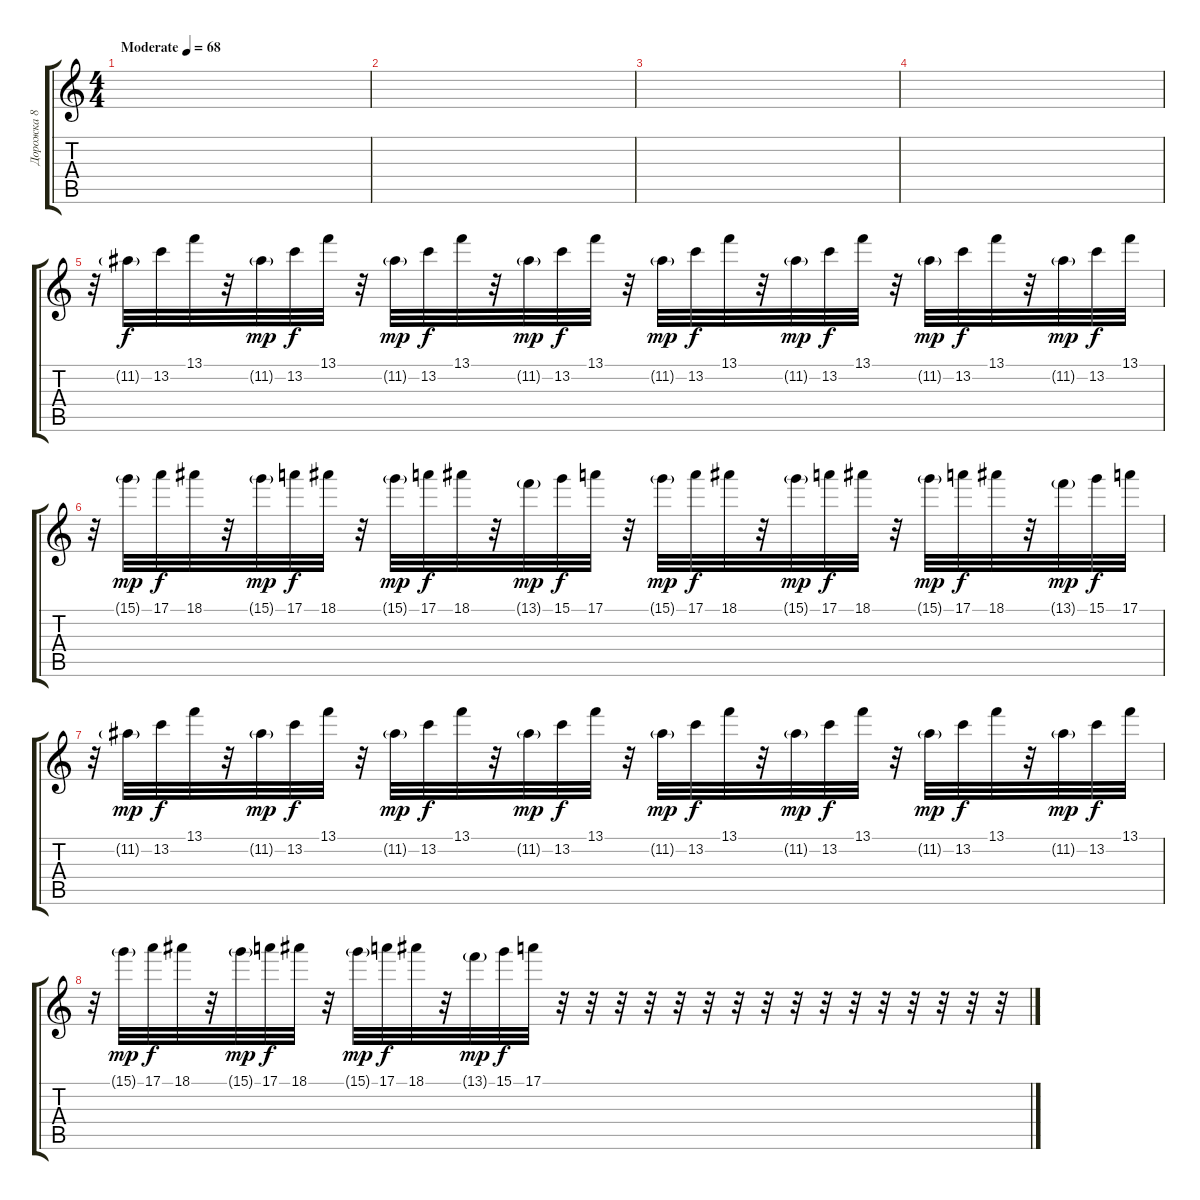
\track ("Дорожка 8" "Дорожка 8") {instrument acousticguitarsteel}
\staff {score tabs}
\tuning (E4 B3 G3 D3 A2 E2) {hide}
\ts (4 4)
\tempo (68 "Moderate")
\clef g2
\ks c
|
|
|
|
r.32 11.2{g}.32 13.2.32{dy f} 13.1.32 r.32 11.2{g}.32{dy mp} 13.2.32{dy f} 13.1.32 r.32 11.2{g}.32{dy mp} 13.2.32{dy f} 13.1.32 r.32 11.2{g}.32{dy mp} 13.2.32{dy f} 13.1.32 r.32 11.2{g}.32{dy mp} 13.2.32{dy f} 13.1.32 r.32 11.2{g}.32{dy mp} 13.2.32{dy f} 13.1.32 r.32 11.2{g}.32{dy mp} 13.2.32{dy f} 13.1.32 r.32 11.2{g}.32{dy mp} 13.2.32{dy f} 13.1.32 |
r.32 15.1{g}.32{dy mp} 17.1.32{dy f} 18.1.32 r.32 15.1{g}.32{dy mp} 17.1.32{dy f} 18.1.32 r.32 15.1{g}.32{dy mp} 17.1.32{dy f} 18.1.32 r.32 13.1{g}.32{dy mp} 15.1.32{dy f} 17.1.32 r.32 15.1{g}.32{dy mp} 17.1.32{dy f} 18.1.32 r.32 15.1{g}.32{dy mp} 17.1.32{dy f} 18.1.32 r.32 15.1{g}.32{dy mp} 17.1.32{dy f} 18.1.32 r.32 13.1{g}.32{dy mp} 15.1.32{dy f} 17.1.32 |
r.32 11.2{g}.32{dy mp} 13.2.32{dy f} 13.1.32 r.32 11.2{g}.32{dy mp} 13.2.32{dy f} 13.1.32 r.32 11.2{g}.32{dy mp} 13.2.32{dy f} 13.1.32 r.32 11.2{g}.32{dy mp} 13.2.32{dy f} 13.1.32 r.32 11.2{g}.32{dy mp} 13.2.32{dy f} 13.1.32 r.32 11.2{g}.32{dy mp} 13.2.32{dy f} 13.1.32 r.32 11.2{g}.32{dy mp} 13.2.32{dy f} 13.1.32 r.32 11.2{g}.32{dy mp} 13.2.32{dy f} 13.1.32 |
r.32 15.1{g}.32{dy mp} 17.1.32{dy f} 18.1.32 r.32 15.1{g}.32{dy mp} 17.1.32{dy f} 18.1.32 r.32 15.1{g}.32{dy mp} 17.1.32{dy f} 18.1.32 r.32 13.1{g}.32{dy mp} 15.1.32{dy f} 17.1.32 r.32 r.32 r.32 r.32 r.32 r.32 r.32 r.32 r.32 r.32 r.32 r.32 r.32 r.32 r.32 r.32
